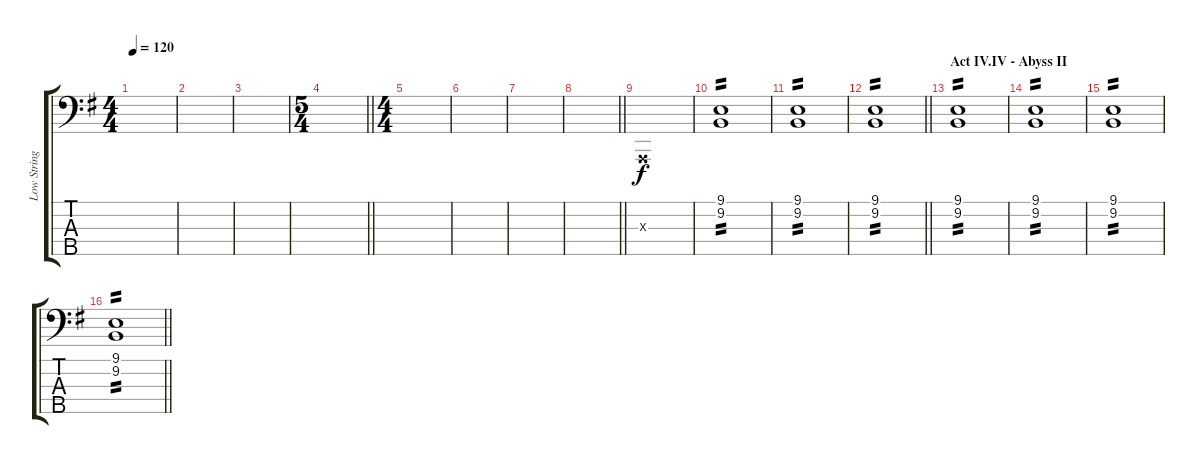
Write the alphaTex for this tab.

\track ("Low Strings Standard" "Low String") {instrument stringensemble1}
\staff {score tabs}
\tuning (G2 D2 A1 E1 B0) {hide}
\ts (4 4)
\tempo 120
\clef f4
\ks eminor
|
|
|
\ts (5 4)
\barLineRight lightlight
|
\ts (4 4)
\section ("" "")
|
|
|
\barLineRight lightlight
|
0.3{x}.1{volume 0} |
(9.1 9.2).1{tp 2 volume 13} |
(9.1 9.2).1{tp 2} |
\barLineRight lightlight
(9.1 9.2).1{tp 2} |
\section ("" "Act IV.IV - Abyss II")
(9.1 9.2).1{tp 2} |
(9.1 9.2).1{tp 2} |
(9.1 9.2).1{tp 2} |
\barLineRight lightlight
(9.1 9.2).1{tp 2}
